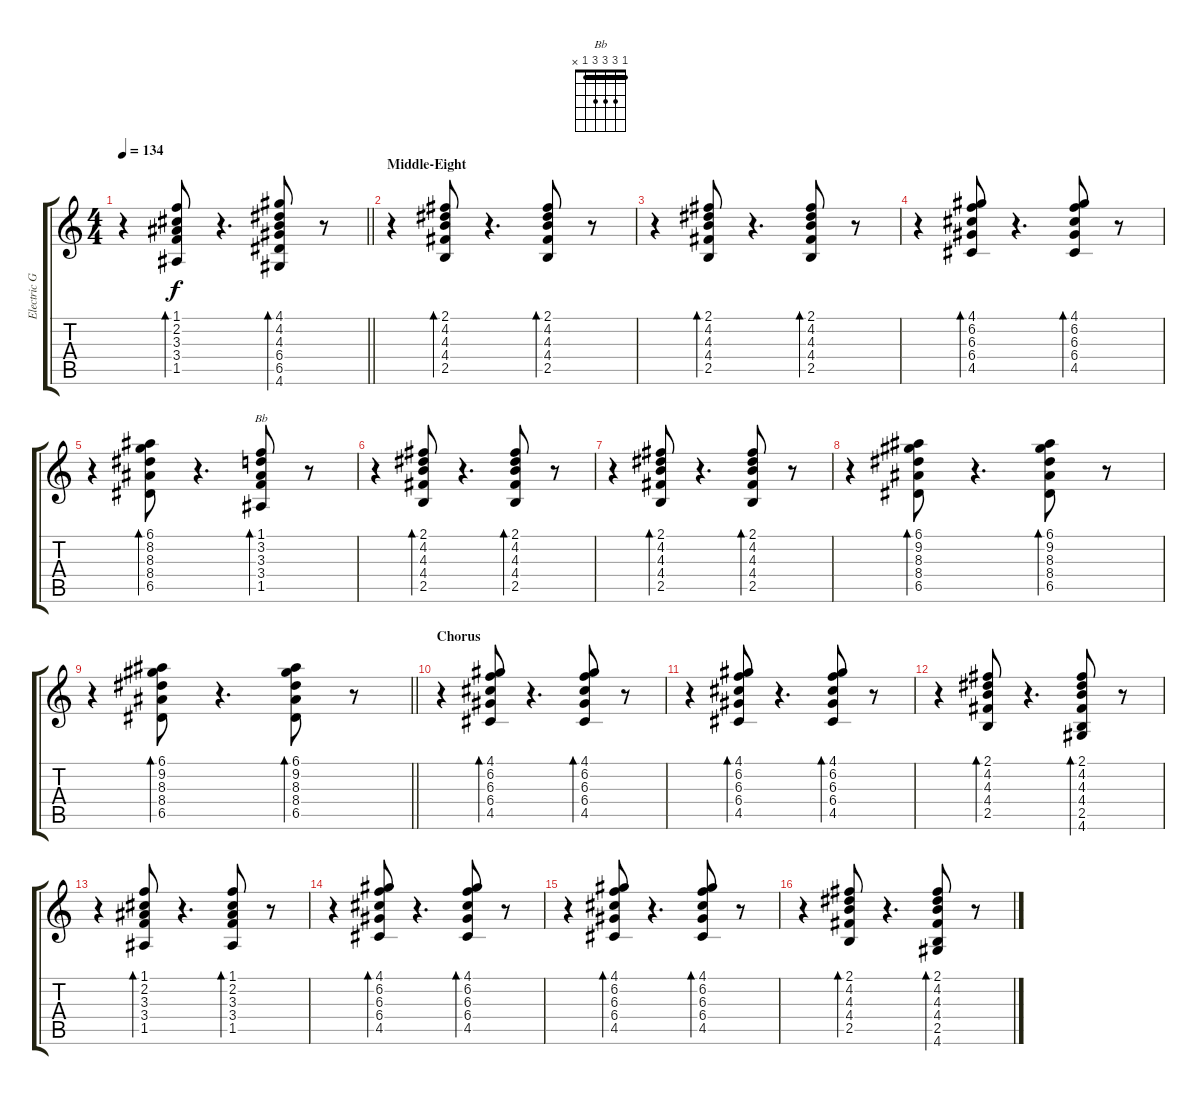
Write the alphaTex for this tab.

\track ("Electric Guitar" "Electric G") {instrument electricguitarmuted}
\staff {score tabs}
\tuning (E4 B3 G3 D3 A2 E2) {hide}
\chord ("Bb" 1 3 3 3 1 x) {barre 1}
\ts (4 4)
\tempo 134
\clef g2
\barLineRight lightlight
\ks c
r.4{dy f} (1.1 2.2 3.3 3.4 1.5).8{bd 30} r.4{d} (4.1 4.2 4.3 6.4 6.5 4.6).8{bd 30} r.8 |
\section ("" "Middle-Eight")
r.4 (2.1 4.2 4.3 4.4 2.5).8{bd 30} r.4{d} (2.1 4.2 4.3 4.4 2.5).8{bd 30} r.8 |
r.4 (2.1 4.2 4.3 4.4 2.5).8{bd 30} r.4{d} (2.1 4.2 4.3 4.4 2.5).8{bd 30} r.8 |
r.4 (4.1 6.2 6.3 6.4 4.5).8{bd 30} r.4{d} (4.1 6.2 6.3 6.4 4.5).8{bd 30} r.8 |
r.4 (6.1 8.2 8.3 8.4 6.5).8{bd 30} r.4{d} (1.1 3.2 3.3 3.4 1.5).8{bd 30 ch "Bb"} r.8 |
r.4 (2.1 4.2 4.3 4.4 2.5).8{bd 30} r.4{d} (2.1 4.2 4.3 4.4 2.5).8{bd 30} r.8 |
r.4 (2.1 4.2 4.3 4.4 2.5).8{bd 30} r.4{d} (2.1 4.2 4.3 4.4 2.5).8{bd 30} r.8 |
r.4 (6.1 9.2 8.3 8.4 6.5).8{bd 30} r.4{d} (6.1 9.2 8.3 8.4 6.5).8{bd 30} r.8 |
\barLineRight lightlight
r.4 (6.1 9.2 8.3 8.4 6.5).8{bd 30} r.4{d} (6.1 9.2 8.3 8.4 6.5).8{bd 30} r.8 |
\section ("" "Chorus")
r.4 (4.1 6.2 6.3 6.4 4.5).8{bd 30} r.4{d} (4.1 6.2 6.3 6.4 4.5).8{bd 30} r.8 |
r.4 (4.1 6.2 6.3 6.4 4.5).8{bd 30} r.4{d} (4.1 6.2 6.3 6.4 4.5).8{bd 30} r.8 |
r.4 (2.1 4.2 4.3 4.4 2.5).8{bd 30} r.4{d} (2.1 4.2 4.3 4.4 2.5 4.6).8{bd 30} r.8 |
r.4 (1.1 2.2 3.3 3.4 1.5).8{bd 30} r.4{d} (1.1 2.2 3.3 3.4 1.5).8{bd 30} r.8 |
r.4 (4.1 6.2 6.3 6.4 4.5).8{bd 30} r.4{d} (4.1 6.2 6.3 6.4 4.5).8{bd 30} r.8 |
r.4 (4.1 6.2 6.3 6.4 4.5).8{bd 30} r.4{d} (4.1 6.2 6.3 6.4 4.5).8{bd 30} r.8 |
r.4 (2.1 4.2 4.3 4.4 2.5).8{bd 30} r.4{d} (2.1 4.2 4.3 4.4 2.5 4.6).8{bd 30} r.8
